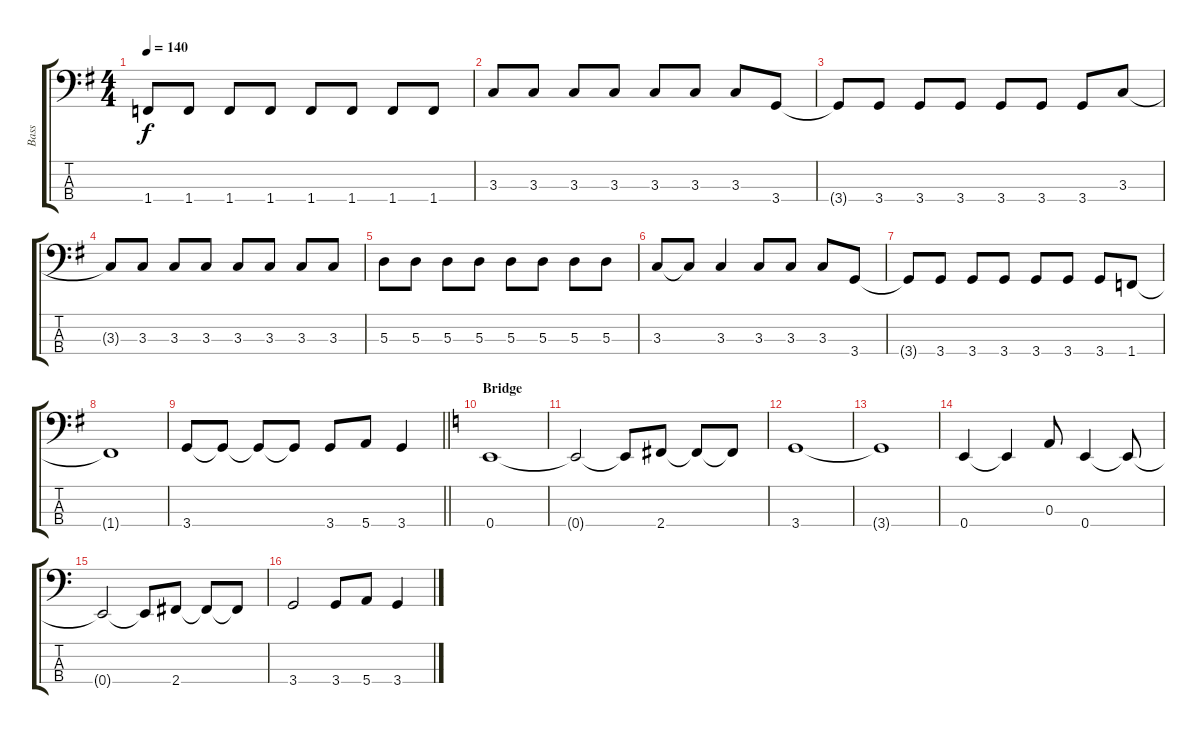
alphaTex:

\track ("Bass" "Bass") {instrument electricbassfinger}
\staff {score tabs}
\tuning (G2 D2 A1 E1) {hide}
\ts (4 4)
\tempo 140
\clef f4
\ks g
1.4{t}.8{dy f} 1.4.8 1.4.8 1.4.8 1.4.8 1.4.8 1.4.8 1.4.8 |
3.3.8 3.3.8 3.3.8 3.3.8 3.3.8 3.3.8 3.3.8 3.4.8 |
3.4{t}.8 3.4.8 3.4.8 3.4.8 3.4.8 3.4.8 3.4.8 3.3.8 |
3.3{t}.8 3.3.8 3.3.8 3.3.8 3.3.8 3.3.8 3.3.8 3.3.8 |
5.3.8 5.3.8 5.3.8 5.3.8 5.3.8 5.3.8 5.3.8 5.3.8 |
3.3.8 3.3{t}.8 3.3.4 3.3.8 3.3.8 3.3.8 3.4.8 |
3.4{t}.8 3.4.8 3.4.8 3.4.8 3.4.8 3.4.8 3.4.8 1.4.8 |
1.4{t}.1 |
\barLineRight lightlight
3.4.8 3.4{t}.8 3.4{t}.8 3.4{t}.8 3.4.8 5.4.8 3.4.4 |
\section ("" "Bridge")
\ks c
0.4.1 |
0.4{t}.2 0.4{t}.8 2.4.8 2.4{t}.8 2.4{t}.8 |
3.4.1 |
3.4{t}.1 |
0.4.4 0.4{t}.4 0.3.8 0.4.4 0.4{t}.8 |
0.4{t}.2 0.4{t}.8 2.4.8 2.4{t}.8 2.4{t}.8 |
3.4.2 3.4.8 5.4.8 3.4.4
